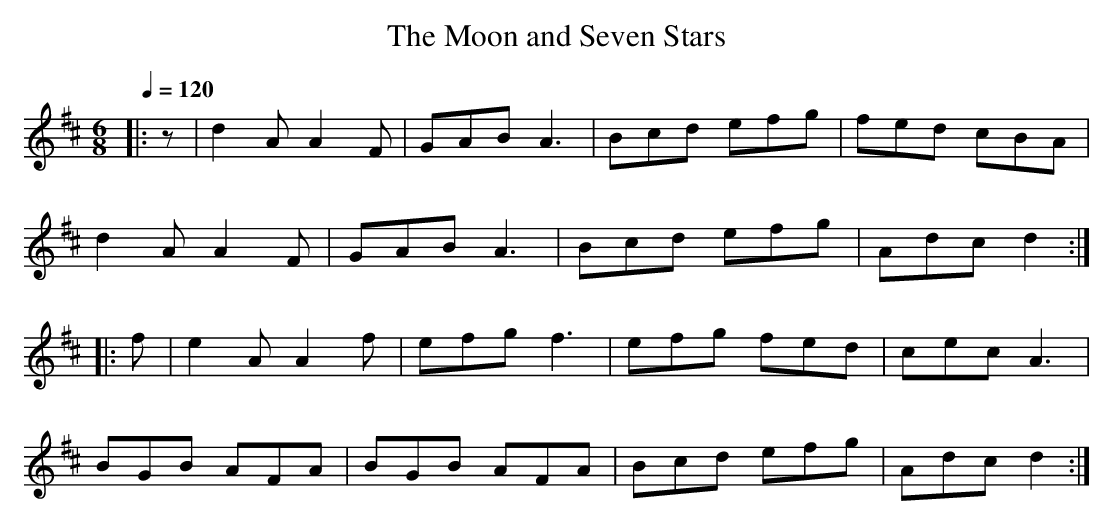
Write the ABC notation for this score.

X:1
T:The Moon and Seven Stars
M:6/8
L:1/8
Q:1/4=120
K:D
|:z|d2A A2F|GAB A3|Bcd efg|fed cBA|
d2A A2F|GAB A3|Bcd efg|Adc d2:|
|:f|e2A A2f|efg f3|efg fed|cec A3|
BGB AFA|BGB AFA|Bcd efg|Adc d2:|]
